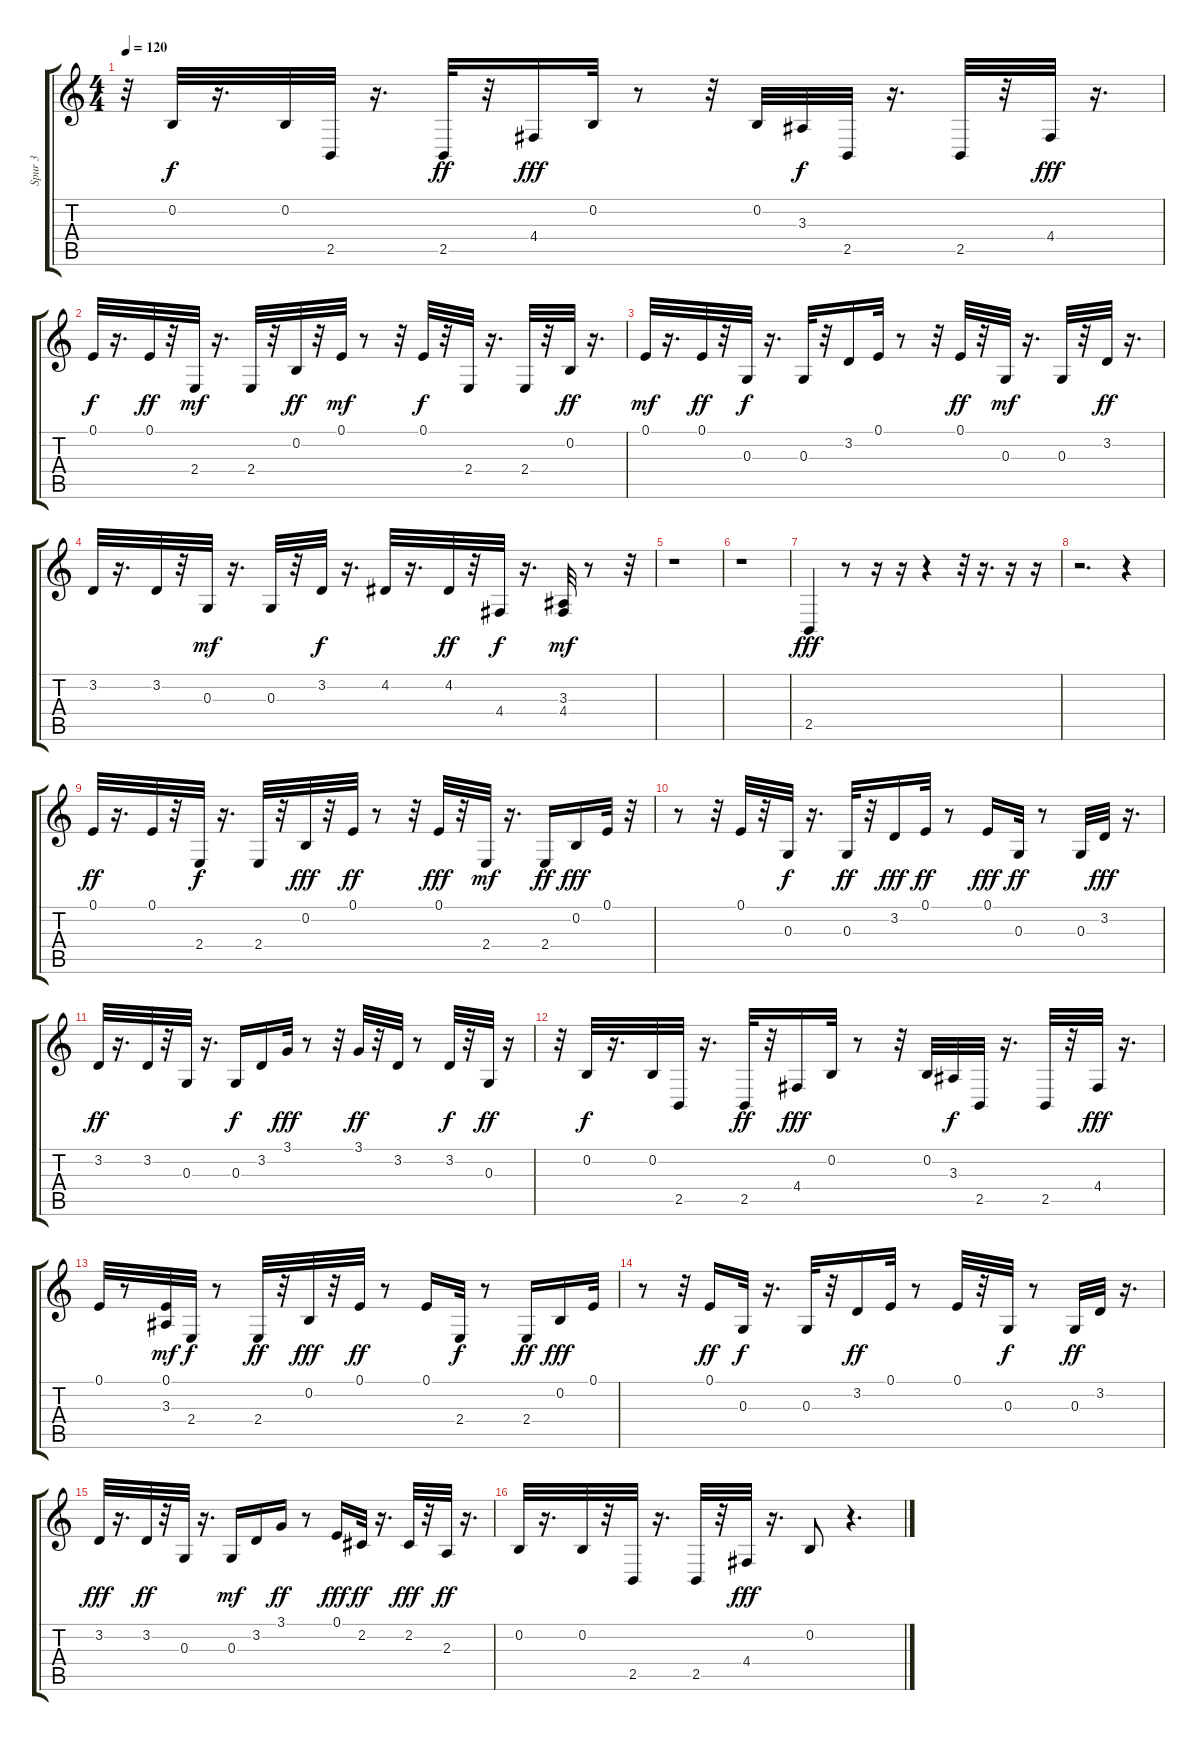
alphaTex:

\track ("Spur 3" "Spur 3") {instrument kalimba}
\staff {score tabs}
\tuning (E4 B3 G3 D3 A2 E2) {hide}
\ts (4 4)
\tempo 120
\clef g2
\ks c
r.32{dy ff} 0.2.32{dy f} r.16{d} 0.2.32 2.5.32 r.16{d} 2.5.32{dy ff} r.32 4.4.16{dy fff} 0.2.32 r.8 r.32 0.2.32 3.3.32{dy f} 2.5.32 r.16{d} 2.5.32 r.32 4.4.32{dy fff} r.16{d} |
0.1.32{dy f} r.16{d} 0.1.32{dy ff} r.32 2.4.32{dy mf} r.16{d} 2.4.32 r.32 0.2.32{dy ff} r.32 0.1.32{dy mf} r.8 r.32 0.1.32{dy f} r.32 2.4.32 r.16{d} 2.4.32 r.32 0.2.32{dy ff} r.16{d} |
0.1.32{dy mf} r.16{d} 0.1.32{dy ff} r.32 0.3.32{dy f} r.16{d} 0.3.32 r.32 3.2.16 0.1.32 r.8 r.32 0.1.32{dy ff} r.32 0.3.32{dy mf} r.16{d} 0.3.32 r.32 3.2.32{dy ff} r.16{d} |
3.2.32 r.16{d} 3.2.32 r.32 0.3.32{dy mf} r.16{d} 0.3.32 r.32 3.2.32{dy f} r.16{d} 4.2.32 r.16{d} 4.2.32{dy ff} r.32 4.4.32{dy f} r.16{d} (3.3 4.4).32{dy mf} r.8 r.32 |
r.1 |
r.1 |
2.5.4{dy fff volume 14 instrument electricgrandpiano} r.8 r.16 r.16 r.4 r.32 r.16{d} r.16 r.16 |
r.2{d} r.4 |
0.1.32{dy ff volume 11 instrument pizzicatostrings} r.16{d} 0.1.32 r.32 2.4.32{dy f} r.16{d} 2.4.32 r.32 0.2.32{dy fff} r.32 0.1.32{dy ff} r.8 r.32 0.1.32{dy fff} r.32 2.4.32{dy mf} r.16{d} 2.4.16{dy ff} 0.2.16{dy fff} 0.1.32 r.32 |
r.8 r.32 0.1.32 r.32 0.3.32{dy f} r.16{d} 0.3.32{dy ff} r.32 3.2.16{dy fff} 0.1.32{dy ff} r.8 0.1.16{dy fff} 0.3.32{dy ff} r.8 0.3.32 3.2.32{dy fff} r.16{d} |
3.2.32{dy ff} r.16{d} 3.2.32 r.32 0.3.32 r.16{d} 0.3.16{dy f} 3.2.16 3.1.32{dy fff} r.8 r.32 3.1.32{dy ff} r.32 3.2.32 r.8 3.2.32{dy f} r.32 0.3.32{dy ff} r.16 |
r.32 0.2.32{dy f} r.16{d} 0.2.32 2.5.32 r.16{d} 2.5.32{dy ff} r.32 4.4.16{dy fff} 0.2.32 r.8 r.32 0.2.32 3.3.32{dy f} 2.5.32 r.16{d} 2.5.32 r.32 4.4.32{dy fff} r.16{d} |
0.1.32 r.8 (0.1 3.3).32{dy mf} 2.4.32{dy f} r.8 2.4.32{dy ff} r.32 0.2.32{dy fff} r.32 0.1.32{dy ff} r.8 0.1.16 2.4.32{dy f} r.8 2.4.16{dy ff} 0.2.16{dy fff} 0.1.32 |
r.8 r.32 0.1.16{dy ff} 0.3.32{dy f} r.16{d} 0.3.32 r.32 3.2.16{dy ff} 0.1.32 r.8 0.1.32 r.32 0.3.32{dy f} r.8 0.3.32{dy ff} 3.2.32 r.16{d} |
3.2.32{dy fff} r.16{d} 3.2.32{dy ff} r.32 0.3.32 r.16{d} 0.3.16{dy mf} 3.2.16 3.1.16{dy ff} r.8 0.1.16{dy fff} 2.2.32{dy ff} r.16{d} 2.2.32{dy fff} r.32 2.3.32{dy ff} r.16{d} |
0.2.32 r.16{d} 0.2.32 r.32 2.5.32 r.16{d} 2.5.32 r.32 4.4.32{dy fff} r.16{d} 0.2.8 r.4{d}
